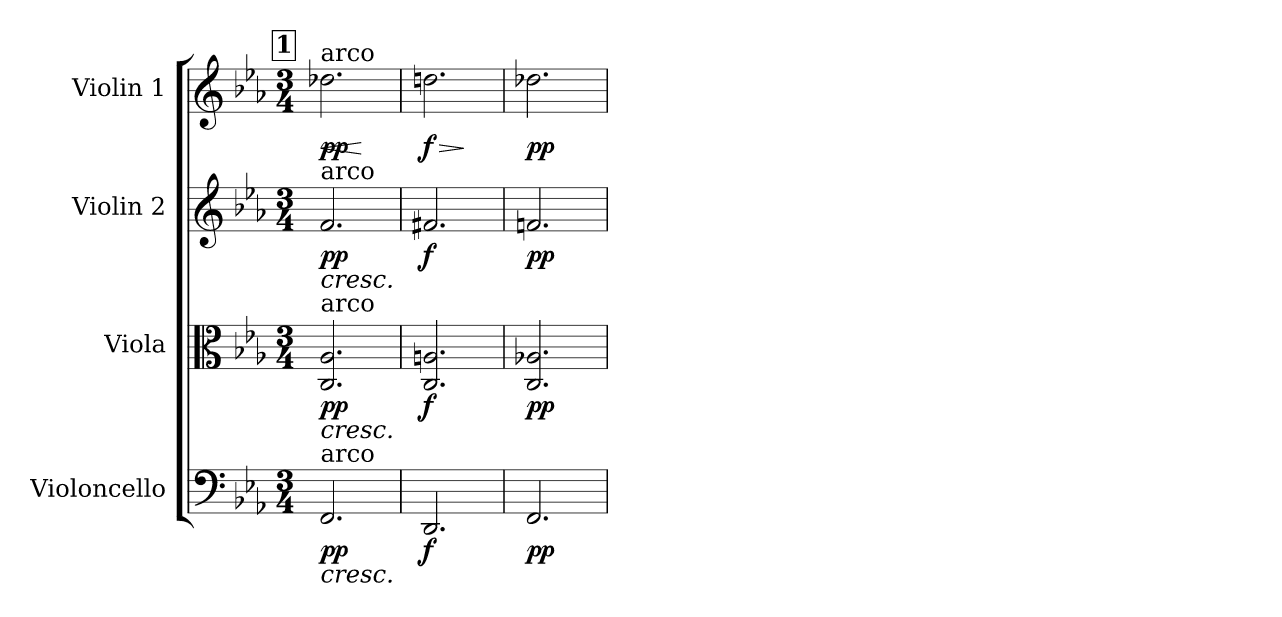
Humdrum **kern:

**kern	**dynam	**kern	**dynam	**kern	**dynam	**kern	**dynam
*part4	*part4	*part3	*part3	*part2	*part2	*part1	*part1
*staff4	*staff4	*staff3	*staff3	*staff2	*staff2	*staff1	*staff1
*I"Violoncello	*	*I"Viola	*	*I"Violin 2	*	*I"Violin 1	*
*I'Vc	*	*I'Vla	*	*I'Vln	*	*I'Vln	*
*clefF4	*	*clefC3	*	*clefG2	*	*clefG2	*
*k[b-e-a-]	*	*k[b-e-a-]	*	*k[b-e-a-]	*	*k[b-e-a-]	*
*M3/4	*	*M3/4	*	*M3/4	*	*M3/4	*
!!LO:REH:place=s1:a:B:cj:fs=14:t=1
=15	=15	=15	=15	=15	=15	=15	=15
!	!	!	!	!	!	!LO:TX:a:t=arco	!
!	!	!	!	!LO:TX:a:t=arco	!	!	!
!	!	!LO:TX:a:t=arco	!	!	!	!	!
!LO:TX:a:t=arco	!	!	!	!	!	!	!
!	!LO:HP:b	!	!LO:HP:b	!	!LO:HP:b	!	!LO:HP:b
!	!LO:DY:n=1:b	!	!LO:DY:n=1:b	!	!LO:DY:n=1:b	!	!LO:DY:n=1:b
2.FF/	< pp	2.C/ 2.A-/	< pp	2.f/	< pp	2.dd-X\	< pp
.	.	.	.	.	.	.	[
=16	=16	=16	=16	=16	=16	=16	=16
!	!LO:DY:b	!	!LO:DY:b	!	!LO:DY:b	!	!LO:HP:b
!	!	!	!	!	!	!	!LO:DY:n=1:b
2.DD/	f	2.C/ 2.An/	f	2.f#X/	f	2.ddn\	> f
.	[	.	[	.	[	.	]
=17	=17	=17	=17	=17	=17	=17	=17
!	!LO:DY:b	!	!LO:DY:b	!	!LO:DY:b	!	!LO:DY:b
2.FF/	pp	2.C/ 2.A-X/	pp	2.fn/	pp	2.dd-X\	pp
=	=	=	=	=	=	=	=
*-	*-	*-	*-	*-	*-	*-	*-
